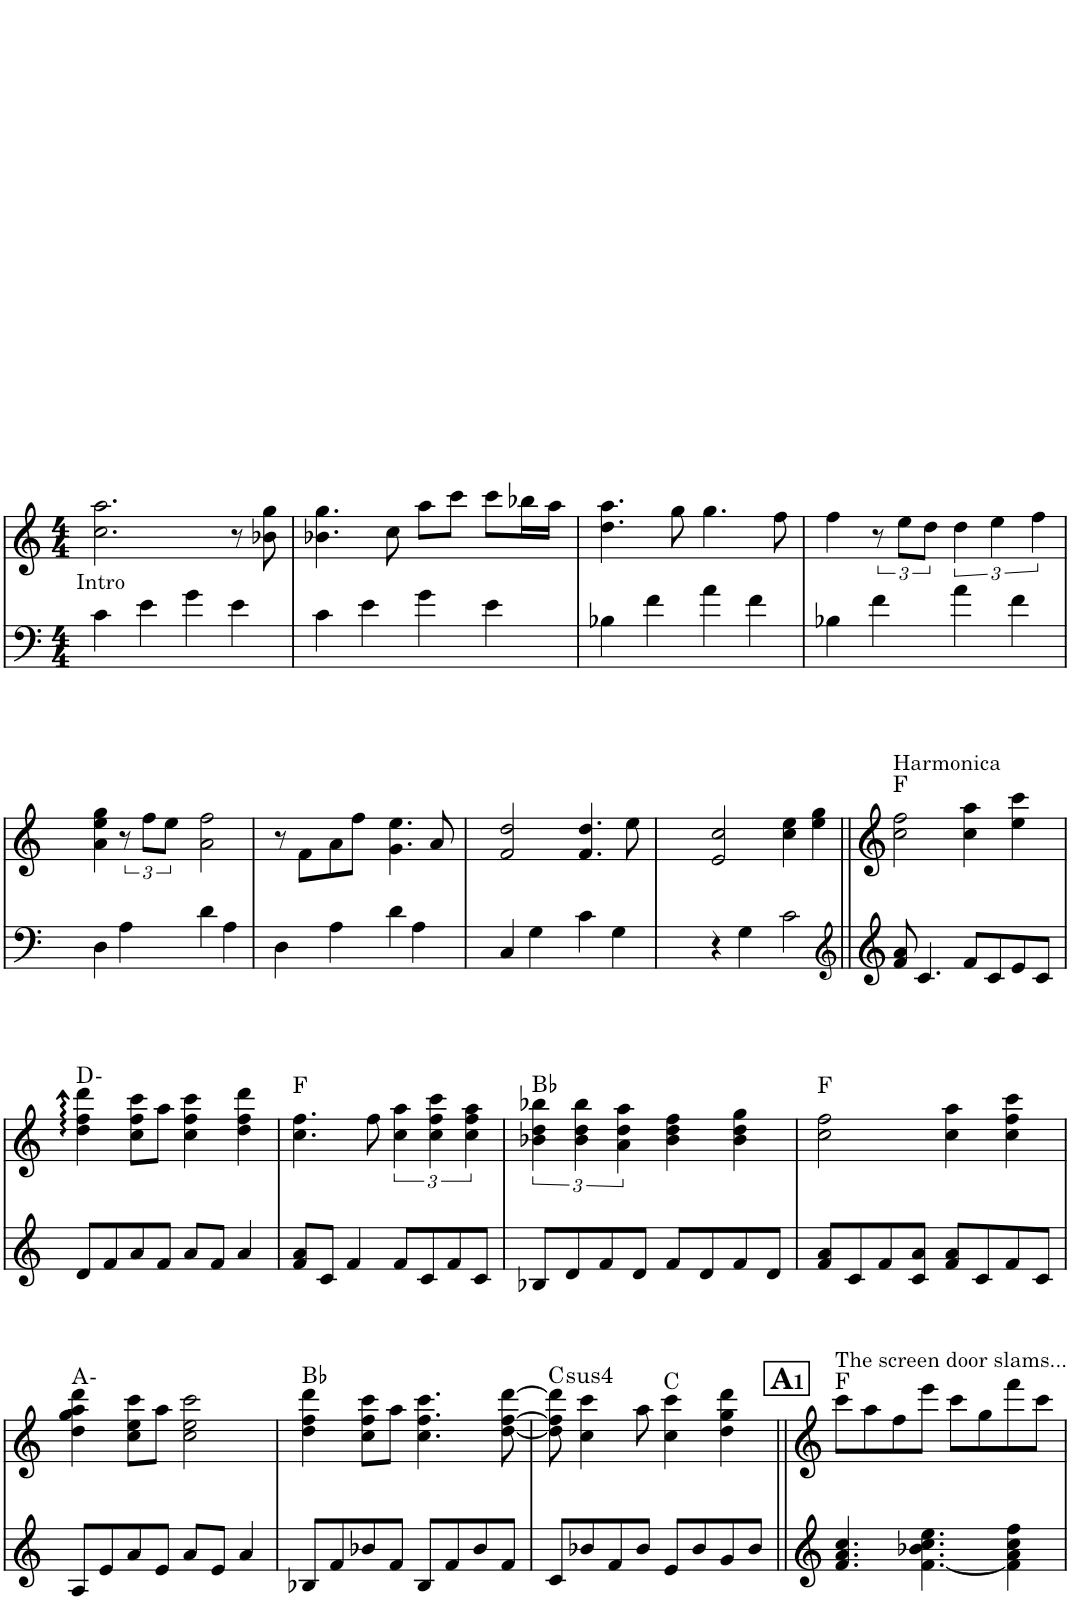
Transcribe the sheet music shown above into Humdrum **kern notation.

**kern	**kern	**text	**harte
*part1	*part1	*part1	*part1
*staff2	*staff1	*staff1	*
*I"Piano	*	*	*
*I'Pno.	*	*	*
*clefF4	*clefG2	*	*
*k[]	*k[]	*	*
*M4/4	*M4/4	*	*
=1	=1	=1	=1
!	!	!LO:LY:b	!
4c\	2.cc\ 2.aa\	Intro	.
4e\	.	.	.
4g\	.	.	.
4e\	8r	.	.
.	8b-X\ 8gg\	.	.
=2	=2	=2	=2
4c\	4.b-X\ 4.gg\	.	.
4e\	.	.	.
.	8cc\	.	.
4g\	8aa\L	.	.
.	8ccc\J	.	.
4e\	8ccc\L	.	.
.	16bb-X\L	.	.
.	16aa\JJ	.	.
=3	=3	=3	=3
4B-X\	4.dd\ 4.aa\	.	.
4f\	.	.	.
.	8gg\	.	.
4a\	4.gg\	.	.
4f\	.	.	.
.	8ff\	.	.
=4	=4	=4	=4
4B-X\	4ff\	.	.
4f\	12r	.	.
.	12ee\L	.	.
.	12dd\J	.	.
4a\	6dd\	.	.
.	6ee\	.	.
4f\	.	.	.
.	6ff\	.	.
!!LO:LB:g=z
=5	=5	=5	=5
4D\	4a\ 4ee\ 4gg\	.	.
4A\	12r	.	.
.	12ff\L	.	.
.	12ee\J	.	.
4d\	2a\ 2ff\	.	.
4A\	.	.	.
=6	=6	=6	=6
4D\	8r	.	.
.	8f\L	.	.
4A\	8a\	.	.
.	8ff\J	.	.
4d\	4.g\ 4.ee\	.	.
4A\	.	.	.
.	8a/	.	.
=7	=7	=7	=7
4C/	2f/ 2dd/	.	.
4G\	.	.	.
4c\	4.f/ 4.dd/	.	.
4G\	.	.	.
.	8ee\	.	.
=8	=8	=8	=8
4r	2e/ 2cc/	.	.
4G\	.	.	.
2c\	4cc\ 4ee\	.	.
.	4ee\ 4gg\	.	.
=9||	=9||	=9||	=9||
*clefG2	*	*	*
!	!LO:TX:a:t=Harmonica	!	!
8f/ 8a/	2cc\ 2ff\	.	F:maj
4.c/	.	.	.
8f/L	4cc\ 4aa\	.	.
8c/	.	.	.
8e/	4ee\ 4ccc\	.	.
8c/J	.	.	.
!!LO:LB:g=z
=10	=10	=10	=10
8d/L	4dd\: 4ff\: 4ddd\:	.	D:min
8f/	.	.	.
8a/	8cc\ 8ff\ 8ccc\L	.	.
8f/J	8aa\J	.	.
8a/L	4cc\ 4ff\ 4ccc\	.	.
8f/J	.	.	.
4a/	4dd\ 4ff\ 4ddd\	.	.
=11	=11	=11	=11
8f/ 8a/L	4.cc\ 4.ff\	.	F:maj
8c/J	.	.	.
4f/	.	.	.
.	8ff\	.	.
8f/L	6cc\ 6aa\	.	.
8c/	.	.	.
.	6cc\ 6ff\ 6ccc\	.	.
8f/	.	.	.
.	6cc\ 6ff\ 6aa\	.	.
8c/J	.	.	.
=12	=12	=12	=12
8B-X/L	6b-X\ 6dd\ 6bb-X\	.	Bb:maj
8d/	.	.	.
.	6b-\ 6dd\ 6bb-\	.	.
8f/	.	.	.
.	6a\ 6dd\ 6aa\	.	.
8d/J	.	.	.
8f/L	4b-\ 4dd\ 4ff\	.	.
8d/	.	.	.
8f/	4b-\ 4dd\ 4gg\	.	.
8d/J	.	.	.
=13	=13	=13	=13
8f/ 8a/L	2cc\ 2ff\	.	F:maj
8c/	.	.	.
8f/	.	.	.
8c/ 8a/J	.	.	.
8f/ 8a/L	4cc\ 4aa\	.	.
8c/	.	.	.
8f/	4cc\ 4ff\ 4ccc\	.	.
8c/J	.	.	.
!!LO:LB:g=z
=14	=14	=14	=14
8A/L	4dd\ 4gg\ 4aa\ 4ddd\	.	A:min
8e/	.	.	.
8a/	8cc\ 8ee\ 8ccc\L	.	.
8e/J	8aa\J	.	.
8a/L	2cc\ 2ee\ 2ccc\	.	.
8e/J	.	.	.
4a/	.	.	.
=15	=15	=15	=15
8B-X/L	4dd\ 4ff\ 4ddd\	.	Bb:maj
8f/	.	.	.
8b-X/	8cc\ 8ff\ 8ccc\L	.	.
8f/J	8aa\J	.	.
8B-/L	4.cc\ 4.ff\ 4.ccc\	.	.
8f/	.	.	.
8b-/	.	.	.
8f/J	[8dd\ [8ff\ [8ddd\	.	.
=16	=16	=16	=16
!	!	!	!LO:H:kt=4
8c/L	8dd\] 8ff\] 8ddd\]	.	C:sus4
8b-X/	4cc\ 4ccc\	.	.
8f/	.	.	.
8b-/J	8aa\	.	.
8e/L	4cc\ 4ccc\	.	C:maj
8b-/	.	.	.
8g/	4dd\ 4gg\ 4ddd\	.	.
8b-/J	.	.	.
=17||	=17||	=17||	=17||
!!LO:REH:place=s1:a:fs=10:t=1
!!LO:REH:place=s1:a:B:cj:fs=14:t=A
!	!LO:TX:a:t=The screen door slams...	!	!
4.f/ 4.a/ 4.cc/	8ccc\L	.	F:maj
.	8aa\	.	.
.	8ff\	.	.
[4.f\ 4.b-X\ 4.cc\ 4.ee\	8eee\J	.	.
.	8ccc\L	.	.
.	8gg\	.	.
4f\] 4a\ 4cc\ 4ff\	8fff\	.	.
.	8ccc\J	.	.
=	=	=	=
*-	*-	*-	*-
